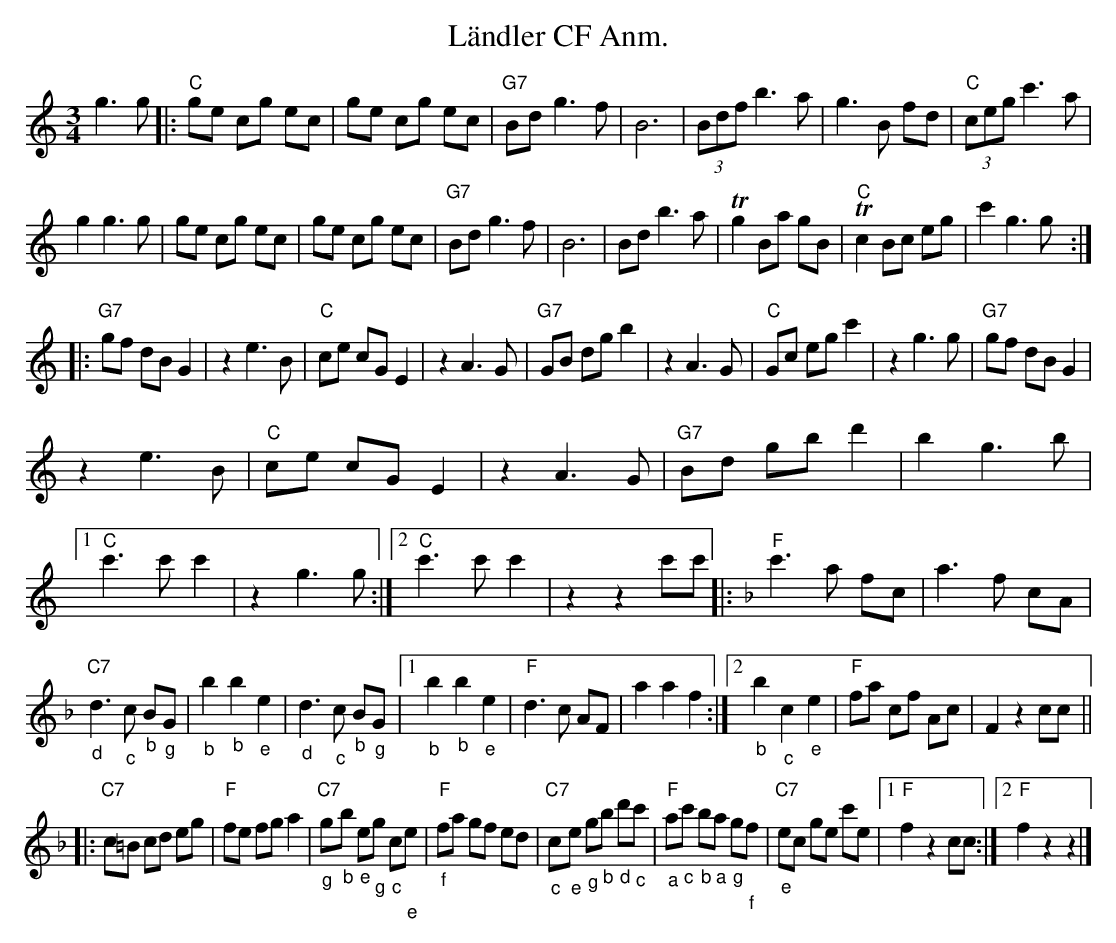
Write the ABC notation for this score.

X:1
T: Ländler CF Anm.
M:3/4
L:1/8
K:C
g3g |: "C"ge cg ec | ge cg ec | "G7"Bd g3f | B6 | (3Bdf b3a | g3B fd | "C"(3ceg c'3a |
g2 g3g | ge cg ec | ge cg ec | "G7"Bd g3f | B6 | Bd b3a | Tg2 Ba gB | T"C"c2 Bc eg | c'2 g3g :|
|: "G7"gf dB G2 | z2 e3B | "C"ce cG E2 | z2 A3G | "G7"GB dg b2 | z2 A3G | "C"Gc eg c'2 | z2 g3g | "G7"gf dB G2 |
z2 e3B | "C"ce cG E2 | z2 A3G | "G7"Bd gb d'2 | b2 g3b |1 "C"c'3c' c'2 | z2 g3g :|2 "C"c'3c' c'2 | z2z2c'c' |: [K:F] "F"c'3a fc | a3f cA |
"C7""_d"d3"_c"c "_b"B"_g"G | "_b"b2"_b"b2"_e"e2 | "_d"d3"_c"c "_b"B"_g"G |1 "_b"b2"_b"b2"_e"e2 | "F"d3c AF | a2a2f2 :|2 "_b"b2"_c"c2"_e"e2 | "F"fa cf Ac | F2 z2 cc ||
|: "C7"c=B cd eg | "F"fe fg a2 | "C7""_g"g"_b"b "_e"e"_g"g "_c"c"_e"e | "F""_f"fa gf ed | "C7""_c"c"_e"e "_g"g"_b"b "_d"d'"_c"c' | "F""_a"a"_c"c' "_b"b"_a"a "_g"g"_f"f | "C7""_e"ec ge c'e |1 "F"f2z2cc :|2 "F"f2 z2z2 |]
